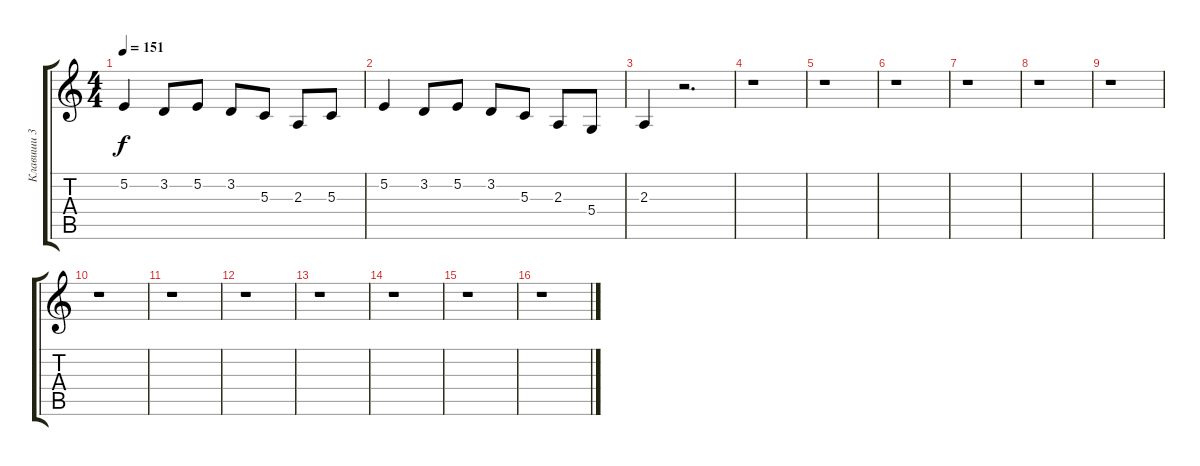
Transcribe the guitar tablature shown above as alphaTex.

\track ("Клавиши 3" "Клавиши 3") {instrument harpsichord}
\staff {score tabs}
\tuning (E4 B3 G3 D3 A2 E2) {hide}
\ts (4 4)
\tempo 151
\clef g2
\ks c
5.2.4{dy f} 3.2.8 5.2.8 3.2.8 5.3.8 2.3.8 5.3.8 |
5.2.4 3.2.8 5.2.8 3.2.8 5.3.8 2.3.8 5.4.8 |
2.3.4 r.2{d} |
r.1 |
r.1 |
r.1 |
r.1 |
r.1 |
r.1 |
r.1 |
r.1 |
r.1 |
r.1 |
r.1 |
r.1 |
r.1
